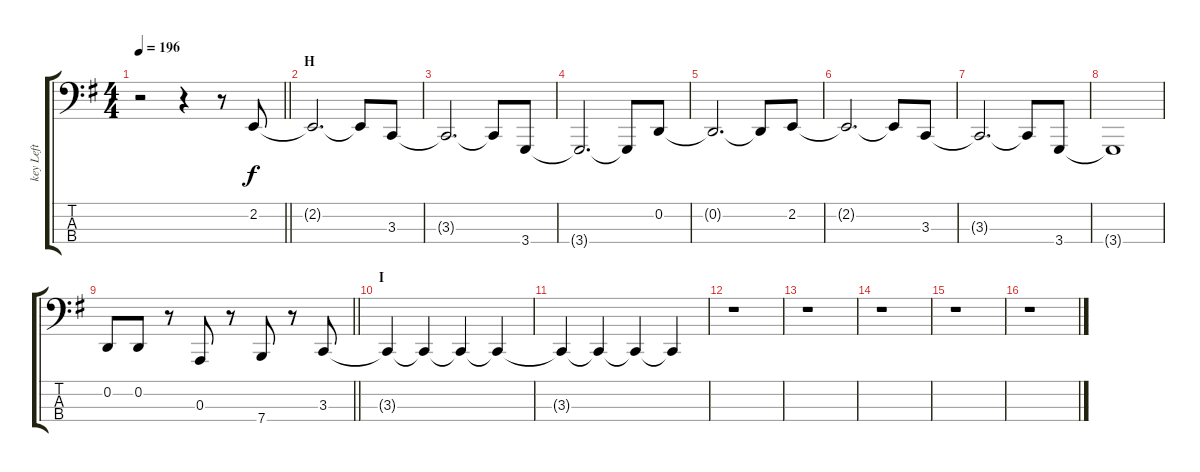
\track ("key Left" "key Left") {instrument acousticgrandpiano}
\staff {score tabs}
\tuning (G2 D2 A1 E1) {hide}
\ts (4 4)
\tempo 196
\clef f4
\barLineRight lightlight
\ks g
r.2{dy f} r.4 r.8 2.2.8 |
\section ("" "H")
2.2{t}.2{d} 2.2{t}.8 3.3.8 |
3.3{t}.2{d} 3.3{t}.8 3.4.8 |
3.4{t}.2{d} 3.4{t}.8 0.2.8 |
0.2{t}.2{d} 0.2{t}.8 2.2.8 |
2.2{t}.2{d} 2.2{t}.8 3.3.8 |
3.3{t}.2{d} 3.3{t}.8 3.4.8 |
3.4{t}.1 |
\barLineRight lightlight
0.2.8 0.2.8 r.8 0.3.8 r.8 7.4.8 r.8 3.3.8 |
\section ("" "I")
3.3{t}.4{volume 9} 3.3{t}.4{volume 8} 3.3{t}.4{volume 7} 3.3{t}.4{volume 6} |
3.3{t}.4{volume 5} 3.3{t}.4{volume 4} 3.3{t}.4{volume 3} 3.3{t}.4{volume 2} |
r.1 |
r.1 |
r.1 |
r.1 |
r.1
